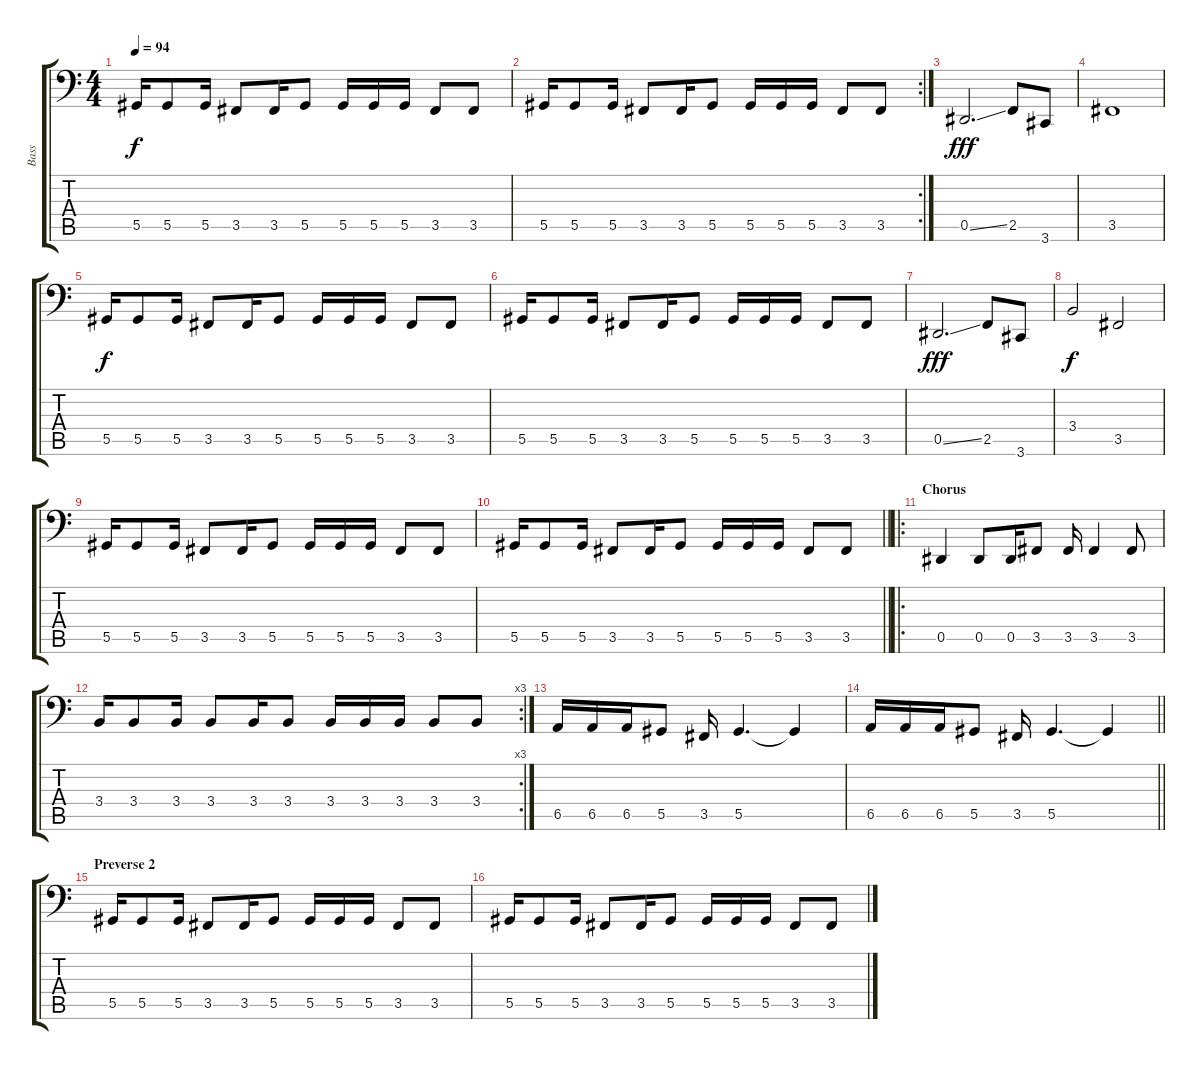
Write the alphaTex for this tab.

\track ("Bass" "Bass") {instrument electricbasspick}
\staff {score tabs}
\tuning (B2 Gb2 Db2 Ab1 Eb1 Bb0) {hide}
\ts (4 4)
\tempo 94
\clef f4
\ks c
5.5.16{dy f} 5.5.8 5.5.16 3.5.8 3.5.16 5.5.8 5.5.16 5.5.16 5.5.16 3.5.8 3.5.8 |
\rc 2
5.5.16 5.5.8 5.5.16 3.5.8 3.5.16 5.5.8 5.5.16 5.5.16 5.5.16 3.5.8 3.5.8 |
0.5{ss}.2{d dy fff} 2.5.8 3.6.8 |
3.5.1 |
5.5.16{dy f} 5.5.8 5.5.16 3.5.8 3.5.16 5.5.8 5.5.16 5.5.16 5.5.16 3.5.8 3.5.8 |
5.5.16 5.5.8 5.5.16 3.5.8 3.5.16 5.5.8 5.5.16 5.5.16 5.5.16 3.5.8 3.5.8 |
0.5{ss}.2{d dy fff} 2.5.8 3.6.8 |
3.4.2{dy f} 3.5.2 |
5.5.16 5.5.8 5.5.16 3.5.8 3.5.16 5.5.8 5.5.16 5.5.16 5.5.16 3.5.8 3.5.8 |
\barLineRight lightlight
5.5.16 5.5.8 5.5.16 3.5.8 3.5.16 5.5.8 5.5.16 5.5.16 5.5.16 3.5.8 3.5.8 |
\ro
\section ("" "Chorus")
0.5.4 0.5.8 0.5.16 3.5.8 3.5.16 3.5.4 3.5.8 |
\rc 3
3.4.16 3.4.8 3.4.16 3.4.8 3.4.16 3.4.8 3.4.16 3.4.16 3.4.16 3.4.8 3.4.8 |
6.5.16 6.5.16 6.5.16 5.5.8 3.5.16 5.5.4{d} 5.5{t}.4 |
\barLineRight lightlight
6.5.16 6.5.16 6.5.16 5.5.8 3.5.16 5.5.4{d} 5.5{t}.4 |
\section ("" "Preverse 2")
5.5.16 5.5.8 5.5.16 3.5.8 3.5.16 5.5.8 5.5.16 5.5.16 5.5.16 3.5.8 3.5.8 |
5.5.16 5.5.8 5.5.16 3.5.8 3.5.16 5.5.8 5.5.16 5.5.16 5.5.16 3.5.8 3.5.8
